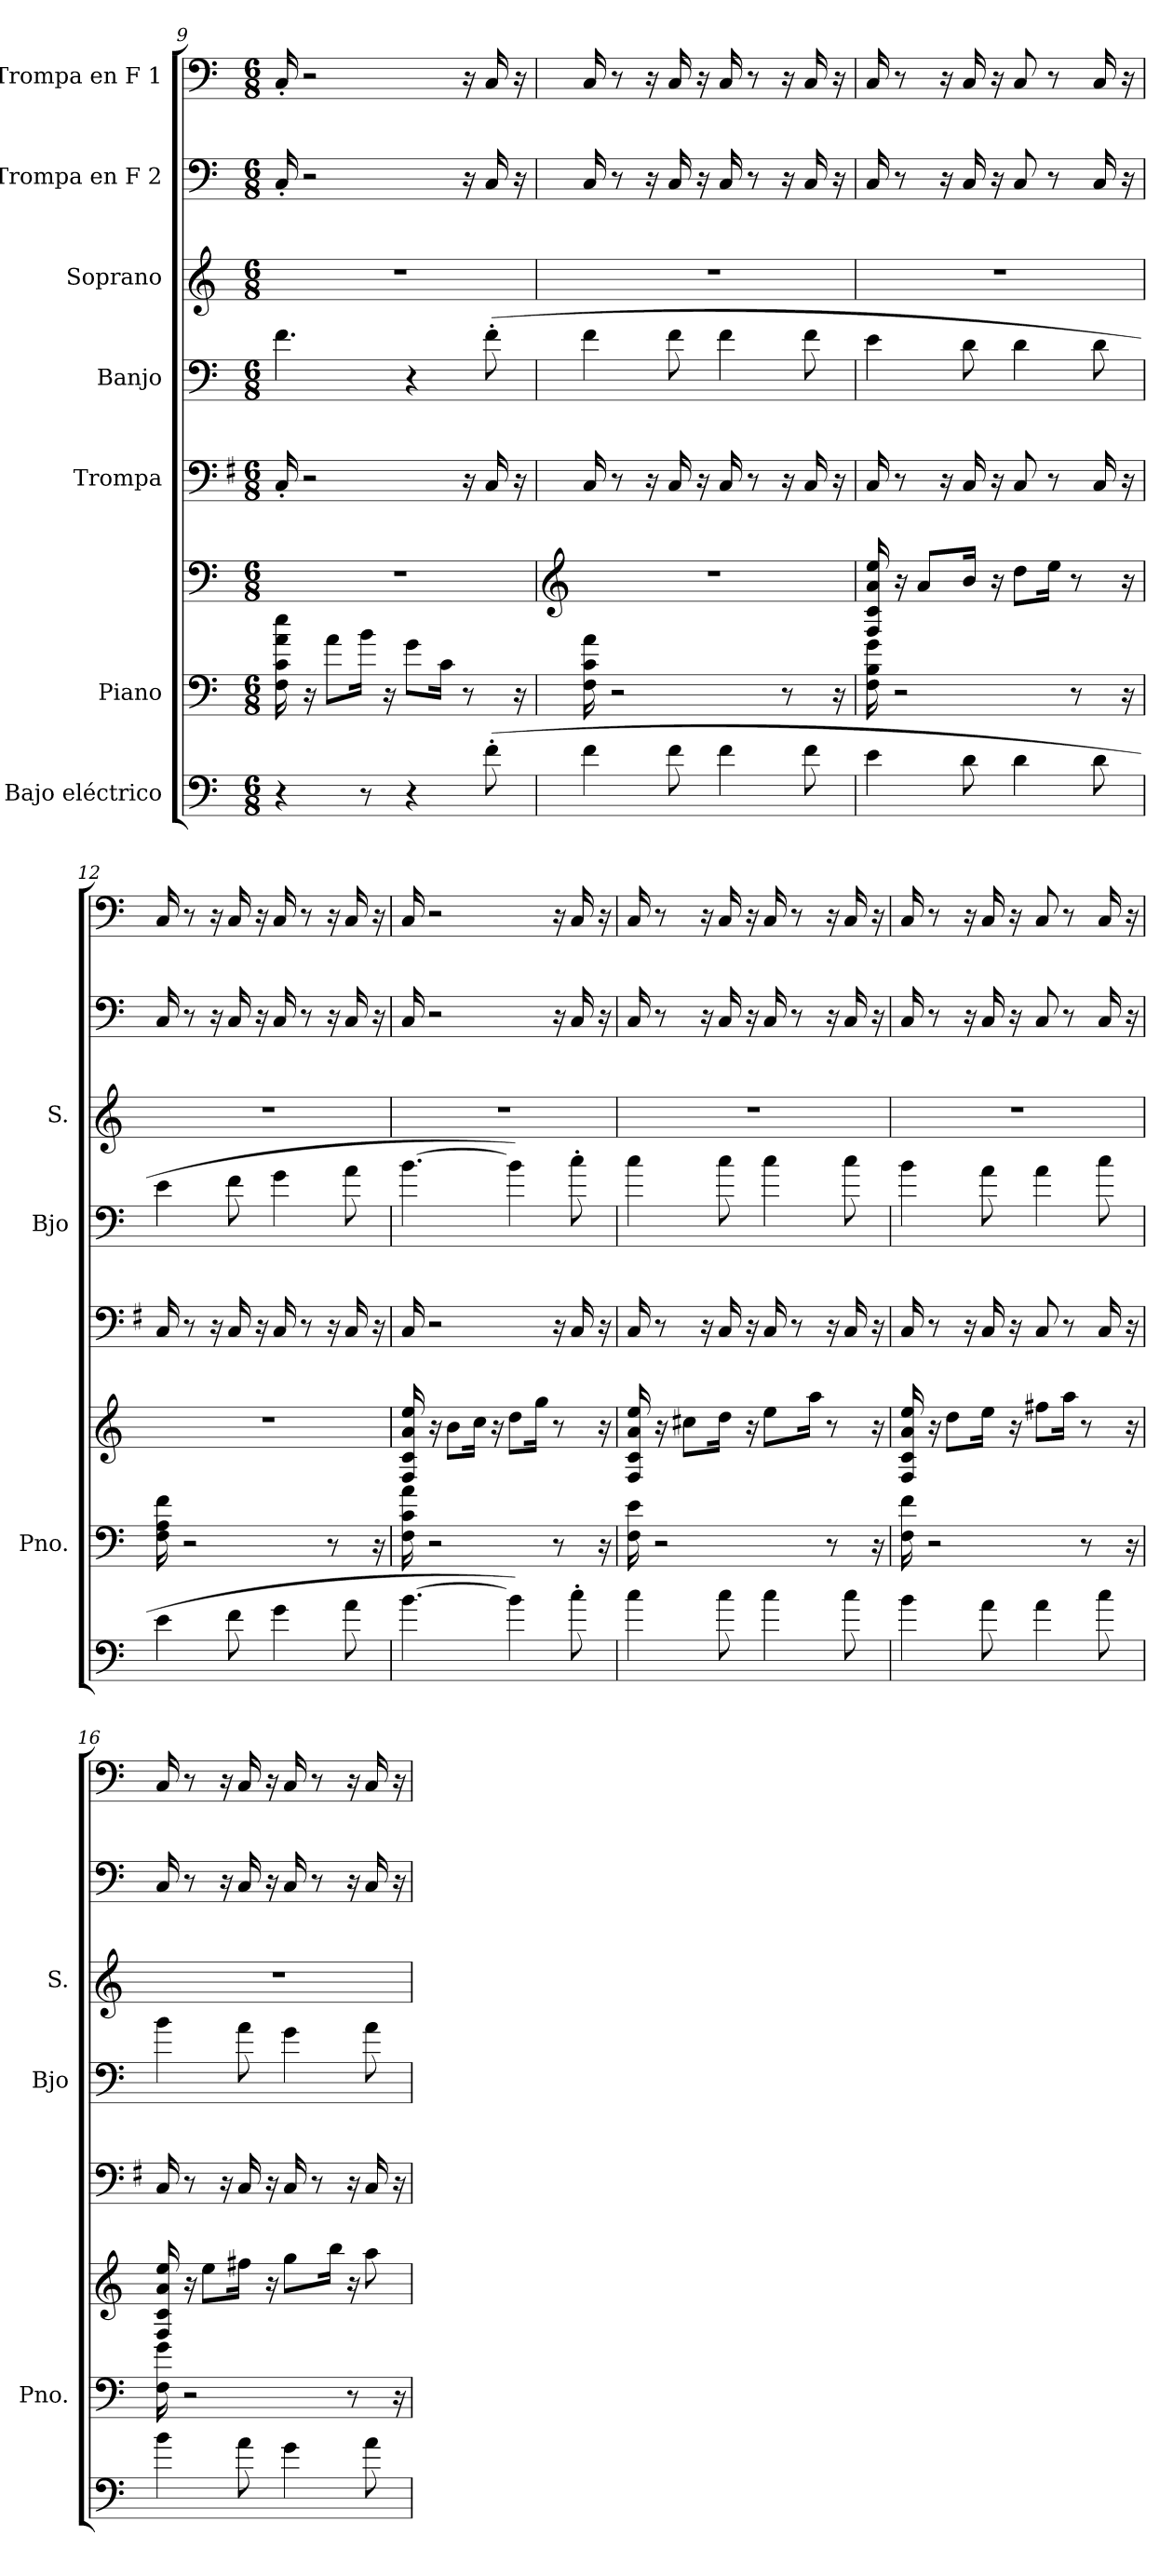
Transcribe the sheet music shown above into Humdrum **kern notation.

**kern	**kern	**kern	**kern	**kern	**kern	**kern	**kern
*part7	*part6	*part6	*part5	*part4	*part3	*part2	*part1
*staff8	*staff7	*staff6	*staff5	*staff4	*staff3	*staff2	*staff1
*I"Bajo eléctrico	*I"Piano	*	*I"Trompa	*I"Banjo	*I"Soprano	*I"Trompa en F 2	*I"Trompa en F 1
*	*I'Pno.	*	*	*I'Bjo	*I'S.	*	*
*clefF4	*clefF4	*clefF4	*clefF4	*clefF4	*clefG2	*clefF4	*clefF4
*ITrd7c12	*	*	*ITrd4c7	*ITrd7c12	*	*ITrd4c7	*ITrd4c7
*k[]	*k[]	*k[]	*k[]	*k[]	*k[]	*k[b-]	*k[b-]
*M6/8	*M6/8	*M6/8	*M6/8	*M6/8	*M6/8	*M6/8	*M6/8
=9	=9	=9	=9	=9	=9	=9	=9
4r	16F\ 16c\ 16a\ 16ee\	2.r	16FF'/	4.F\	2.r	16FF'/	16FF'/
.	16r	.	2r	.	.	2r	2r
.	8a\L	.	.	.	.	.	.
8r	16b\Jk	.	.	.	.	.	.
.	16r	.	.	.	.	.	.
4r	8g\L	.	.	4r	.	.	.
.	16c\Jk	.	.	.	.	.	.
.	8r	.	16r	.	.	16r	16r
(>8F'\	.	.	16FF/	(>8F'\	.	16FF/	16FF/
.	16r	.	16r	.	.	16r	16r
=10	=10	=10	=10	=10	=10	=10	=10
*	*	*clefG2	*	*	*	*	*
4F\	16F\ 16c\ 16a\	2.r	16FF/	4F\	2.r	16FF/	16FF/
.	2r	.	8r	.	.	8r	8r
.	.	.	16r	.	.	16r	16r
8F\	.	.	16FF/	8F\	.	16FF/	16FF/
.	.	.	16r	.	.	16r	16r
4F\	.	.	16FF/	4F\	.	16FF/	16FF/
.	.	.	8r	.	.	8r	8r
.	8r	.	16r	.	.	16r	16r
8F\	.	.	16FF/	8F\	.	16FF/	16FF/
.	16r	.	16r	.	.	16r	16r
=11	=11	=11	=11	=11	=11	=11	=11
4E\	16F\ 16B\ 16g\	16F/ 16c/ 16a/ 16ee/	16FF/	4E\	2.r	16FF/	16FF/
.	2r	16r	8r	.	.	8r	8r
.	.	8a/L	.	.	.	.	.
.	.	.	16r	.	.	16r	16r
8D\	.	16b/Jk	16FF/	8D\	.	16FF/	16FF/
.	.	16r	16r	.	.	16r	16r
4D\	.	8dd\L	8FF/	4D\	.	8FF/	8FF/
.	.	16ee\Jk	8r	.	.	8r	8r
.	8r	8r	.	.	.	.	.
8D\	.	.	16FF/	8D\	.	16FF/	16FF/
.	16r	16r	16r	.	.	16r	16r
=12	=12	=12	=12	=12	=12	=12	=12
4E\	16F\ 16A\ 16f\	2.r	16FF/	4E\	2.r	16FF/	16FF/
.	2r	.	8r	.	.	8r	8r
.	.	.	16r	.	.	16r	16r
8F\	.	.	16FF/	8F\	.	16FF/	16FF/
.	.	.	16r	.	.	16r	16r
4G\	.	.	16FF/	4G\	.	16FF/	16FF/
.	.	.	8r	.	.	8r	8r
.	8r	.	16r	.	.	16r	16r
8A\	.	.	16FF/	8A\	.	16FF/	16FF/
.	16r	.	16r	.	.	16r	16r
=13	=13	=13	=13	=13	=13	=13	=13
[4.B\	16F\ 16c\ 16a\	16F/ 16c/ 16a/ 16ee/	16FF/	[4.B\	2.r	16FF/	16FF/
.	2r	16r	2r	.	.	2r	2r
.	.	8b\L	.	.	.	.	.
.	.	16cc\Jk	.	.	.	.	.
.	.	16r	.	.	.	.	.
4B\])	.	8dd\L	.	4B\])	.	.	.
.	.	16gg\Jk	.	.	.	.	.
.	8r	8r	16r	.	.	16r	16r
8c'\	.	.	16FF/	8c'\	.	16FF/	16FF/
.	16r	16r	16r	.	.	16r	16r
!!LO:LB:g=z
=14	=14	=14	=14	=14	=14	=14	=14
4c\	16F\ 16e\	16F/ 16c/ 16a/ 16ee/	16FF/	4c\	2.r	16FF/	16FF/
.	2r	16r	8r	.	.	8r	8r
.	.	8cc#X\L	.	.	.	.	.
.	.	.	16r	.	.	16r	16r
8c\	.	16dd\Jk	16FF/	8c\	.	16FF/	16FF/
.	.	16r	16r	.	.	16r	16r
4c\	.	8ee\L	16FF/	4c\	.	16FF/	16FF/
.	.	.	8r	.	.	8r	8r
.	.	16aa\Jk	.	.	.	.	.
.	8r	8r	16r	.	.	16r	16r
8c\	.	.	16FF/	8c\	.	16FF/	16FF/
.	16r	16r	16r	.	.	16r	16r
=15	=15	=15	=15	=15	=15	=15	=15
4B\	16F\ 16f\	16F/ 16c/ 16a/ 16ee/	16FF/	4B\	2.r	16FF/	16FF/
.	2r	16r	8r	.	.	8r	8r
.	.	8dd\L	.	.	.	.	.
.	.	.	16r	.	.	16r	16r
8A\	.	16ee\Jk	16FF/	8A\	.	16FF/	16FF/
.	.	16r	16r	.	.	16r	16r
4A\	.	8ff#X\L	8FF/	4A\	.	8FF/	8FF/
.	.	16aa\Jk	8r	.	.	8r	8r
.	8r	8r	.	.	.	.	.
8c\	.	.	16FF/	8c\	.	16FF/	16FF/
.	16r	16r	16r	.	.	16r	16r
=16	=16	=16	=16	=16	=16	=16	=16
4B\	16F\ 16g\	16F/ 16c/ 16a/ 16ee/	16FF/	4B\	2.r	16FF/	16FF/
.	2r	16r	8r	.	.	8r	8r
.	.	8ee\L	.	.	.	.	.
.	.	.	16r	.	.	16r	16r
8A\	.	16ff#X\Jk	16FF/	8A\	.	16FF/	16FF/
.	.	16r	16r	.	.	16r	16r
4G\	.	8gg\L	16FF/	4G\	.	16FF/	16FF/
.	.	.	8r	.	.	8r	8r
.	.	16bb\Jk	.	.	.	.	.
.	8r	16r	16r	.	.	16r	16r
8A\	.	8aa\	16FF/	8A\	.	16FF/	16FF/
.	16r	.	16r	.	.	16r	16r
=	=	=	=	=	=	=	=
*-	*-	*-	*-	*-	*-	*-	*-
